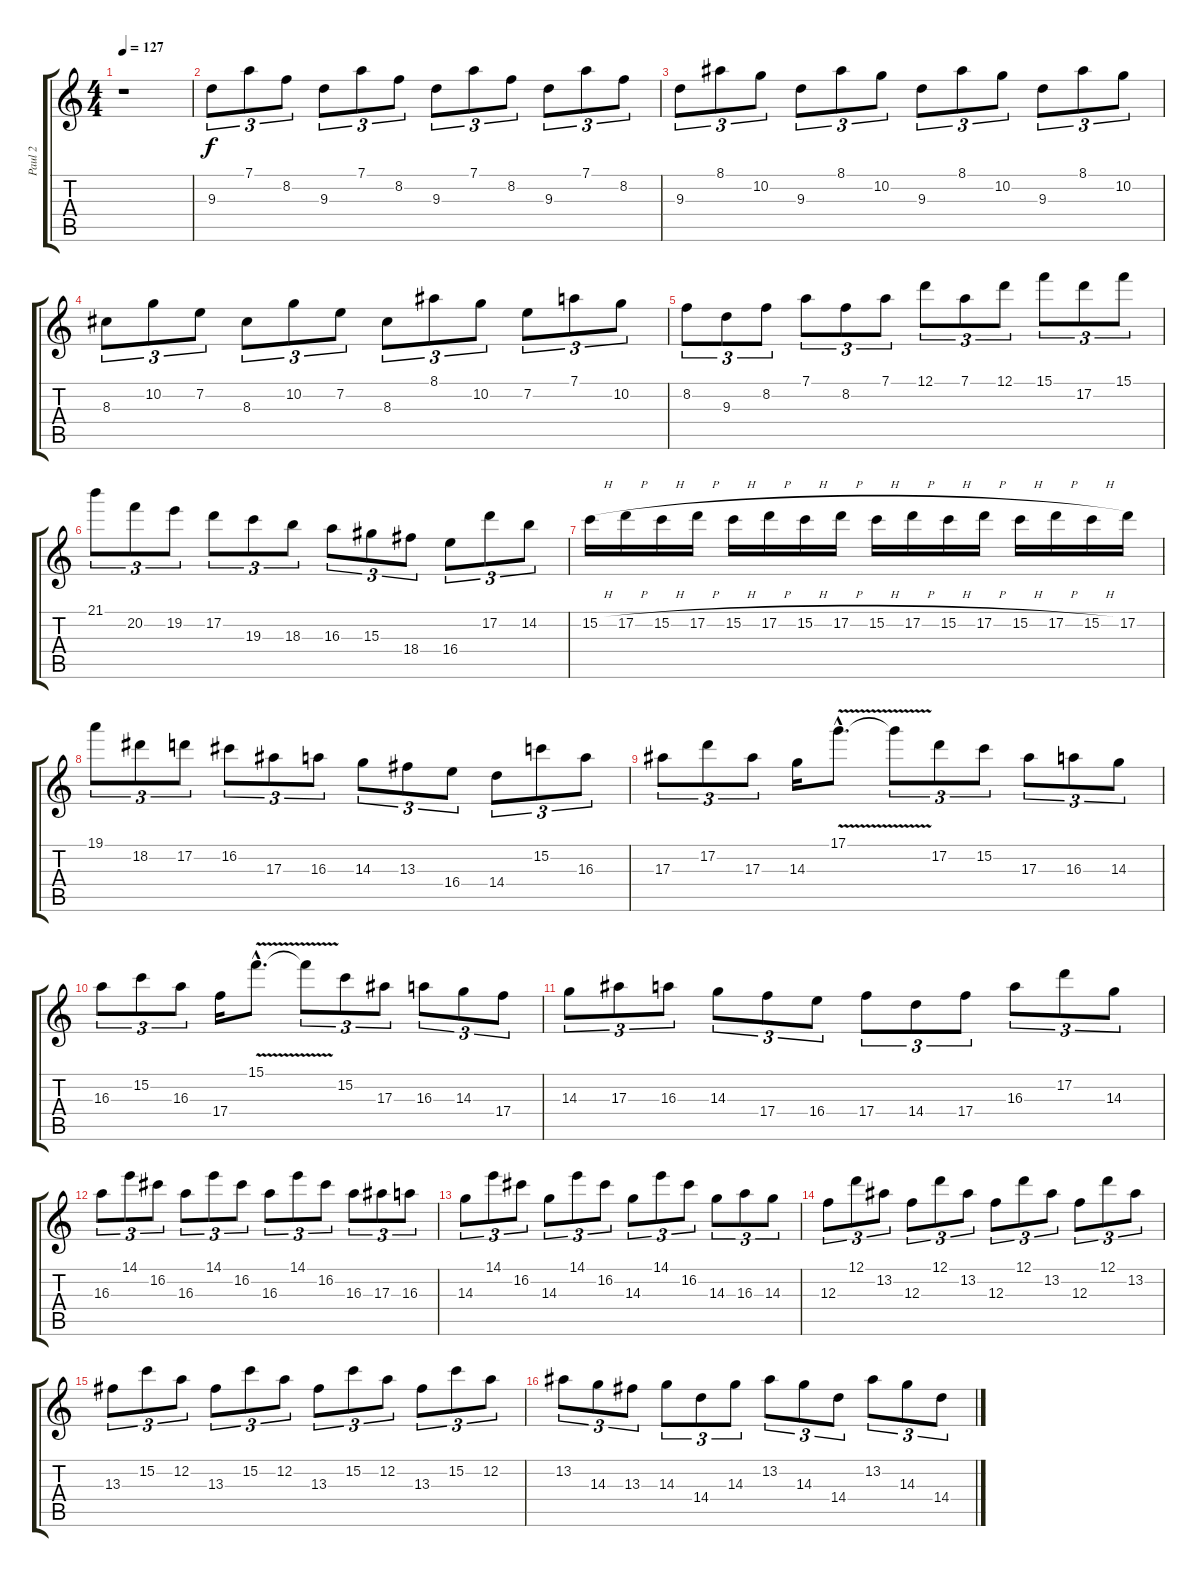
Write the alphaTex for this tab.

\track ("Paul 2" "Paul 2") {instrument overdrivenguitar}
\staff {score tabs}
\tuning (D4 A3 F3 C3 G2 D2) {hide}
\ts (4 4)
\tempo 127
\clef g2
\ks c
r.1{dy f} |
9.3.8{tu (3 2)} 7.1.8{tu (3 2)} 8.2.8{tu (3 2)} 9.3.8{tu (3 2)} 7.1.8{tu (3 2)} 8.2.8{tu (3 2)} 9.3.8{tu (3 2)} 7.1.8{tu (3 2)} 8.2.8{tu (3 2)} 9.3.8{tu (3 2)} 7.1.8{tu (3 2)} 8.2.8{tu (3 2)} |
9.3.8{tu (3 2)} 8.1.8{tu (3 2)} 10.2.8{tu (3 2)} 9.3.8{tu (3 2)} 8.1.8{tu (3 2)} 10.2.8{tu (3 2)} 9.3.8{tu (3 2)} 8.1.8{tu (3 2)} 10.2.8{tu (3 2)} 9.3.8{tu (3 2)} 8.1.8{tu (3 2)} 10.2.8{tu (3 2)} |
8.3.8{tu (3 2)} 10.2.8{tu (3 2)} 7.2.8{tu (3 2)} 8.3.8{tu (3 2)} 10.2.8{tu (3 2)} 7.2.8{tu (3 2)} 8.3.8{tu (3 2)} 8.1.8{tu (3 2)} 10.2.8{tu (3 2)} 7.2.8{tu (3 2)} 7.1.8{tu (3 2)} 10.2.8{tu (3 2)} |
8.2.8{tu (3 2)} 9.3.8{tu (3 2)} 8.2.8{tu (3 2)} 7.1.8{tu (3 2)} 8.2.8{tu (3 2)} 7.1.8{tu (3 2)} 12.1.8{tu (3 2)} 7.1.8{tu (3 2)} 12.1.8{tu (3 2)} 15.1.8{tu (3 2)} 17.2.8{tu (3 2)} 15.1.8{tu (3 2)} |
21.1.8{tu (3 2)} 20.2.8{tu (3 2)} 19.2.8{tu (3 2)} 17.2.8{tu (3 2)} 19.3.8{tu (3 2)} 18.3.8{tu (3 2)} 16.3.8{tu (3 2)} 15.3.8{tu (3 2)} 18.4.8{tu (3 2)} 16.4.8{tu (3 2)} 17.2.8{tu (3 2)} 14.2.8{tu (3 2)} |
15.2{h}.16 17.2{h}.16 15.2{h}.16 17.2{h}.16 15.2{h}.16 17.2{h}.16 15.2{h}.16 17.2{h}.16 15.2{h}.16 17.2{h}.16 15.2{h}.16 17.2{h}.16 15.2{h}.16 17.2{h}.16 15.2{h}.16 17.2.16 |
19.1.8{tu (3 2)} 18.2.8{tu (3 2)} 17.2.8{tu (3 2)} 16.2.8{tu (3 2)} 17.3.8{tu (3 2)} 16.3.8{tu (3 2)} 14.3.8{tu (3 2)} 13.3.8{tu (3 2)} 16.4.8{tu (3 2)} 14.4.8{tu (3 2)} 15.2.8{tu (3 2)} 16.3.8{tu (3 2)} |
17.3.8{tu (3 2)} 17.2.8{tu (3 2)} 17.3.8{tu (3 2)} 14.3.16 17.1{v hac}.8{d} 17.1{t}.8{tu (3 2)} 17.2.8{tu (3 2)} 15.2.8{tu (3 2)} 17.3.8{tu (3 2)} 16.3.8{tu (3 2)} 14.3.8{tu (3 2)} |
16.3.8{tu (3 2)} 15.2.8{tu (3 2)} 16.3.8{tu (3 2)} 17.4.16 15.1{v hac}.8{d} 15.1{t}.8{tu (3 2)} 15.2.8{tu (3 2)} 17.3.8{tu (3 2)} 16.3.8{tu (3 2)} 14.3.8{tu (3 2)} 17.4.8{tu (3 2)} |
14.3.8{tu (3 2)} 17.3.8{tu (3 2)} 16.3.8{tu (3 2)} 14.3.8{tu (3 2)} 17.4.8{tu (3 2)} 16.4.8{tu (3 2)} 17.4.8{tu (3 2)} 14.4.8{tu (3 2)} 17.4.8{tu (3 2)} 16.3.8{tu (3 2)} 17.2.8{tu (3 2)} 14.3.8{tu (3 2)} |
16.3.8{tu (3 2)} 14.1.8{tu (3 2)} 16.2.8{tu (3 2)} 16.3.8{tu (3 2)} 14.1.8{tu (3 2)} 16.2.8{tu (3 2)} 16.3.8{tu (3 2)} 14.1.8{tu (3 2)} 16.2.8{tu (3 2)} 16.3.8{tu (3 2)} 17.3.8{tu (3 2)} 16.3.8{tu (3 2)} |
14.3.8{tu (3 2)} 14.1.8{tu (3 2)} 16.2.8{tu (3 2)} 14.3.8{tu (3 2)} 14.1.8{tu (3 2)} 16.2.8{tu (3 2)} 14.3.8{tu (3 2)} 14.1.8{tu (3 2)} 16.2.8{tu (3 2)} 14.3.8{tu (3 2)} 16.3.8{tu (3 2)} 14.3.8{tu (3 2)} |
12.3.8{tu (3 2)} 12.1.8{tu (3 2)} 13.2.8{tu (3 2)} 12.3.8{tu (3 2)} 12.1.8{tu (3 2)} 13.2.8{tu (3 2)} 12.3.8{tu (3 2)} 12.1.8{tu (3 2)} 13.2.8{tu (3 2)} 12.3.8{tu (3 2)} 12.1.8{tu (3 2)} 13.2.8{tu (3 2)} |
13.3.8{tu (3 2)} 15.2.8{tu (3 2)} 12.2.8{tu (3 2)} 13.3.8{tu (3 2)} 15.2.8{tu (3 2)} 12.2.8{tu (3 2)} 13.3.8{tu (3 2)} 15.2.8{tu (3 2)} 12.2.8{tu (3 2)} 13.3.8{tu (3 2)} 15.2.8{tu (3 2)} 12.2.8{tu (3 2)} |
13.2.8{tu (3 2)} 14.3.8{tu (3 2)} 13.3.8{tu (3 2)} 14.3.8{tu (3 2)} 14.4.8{tu (3 2)} 14.3.8{tu (3 2)} 13.2.8{tu (3 2)} 14.3.8{tu (3 2)} 14.4.8{tu (3 2)} 13.2.8{tu (3 2)} 14.3.8{tu (3 2)} 14.4.8{tu (3 2)}
